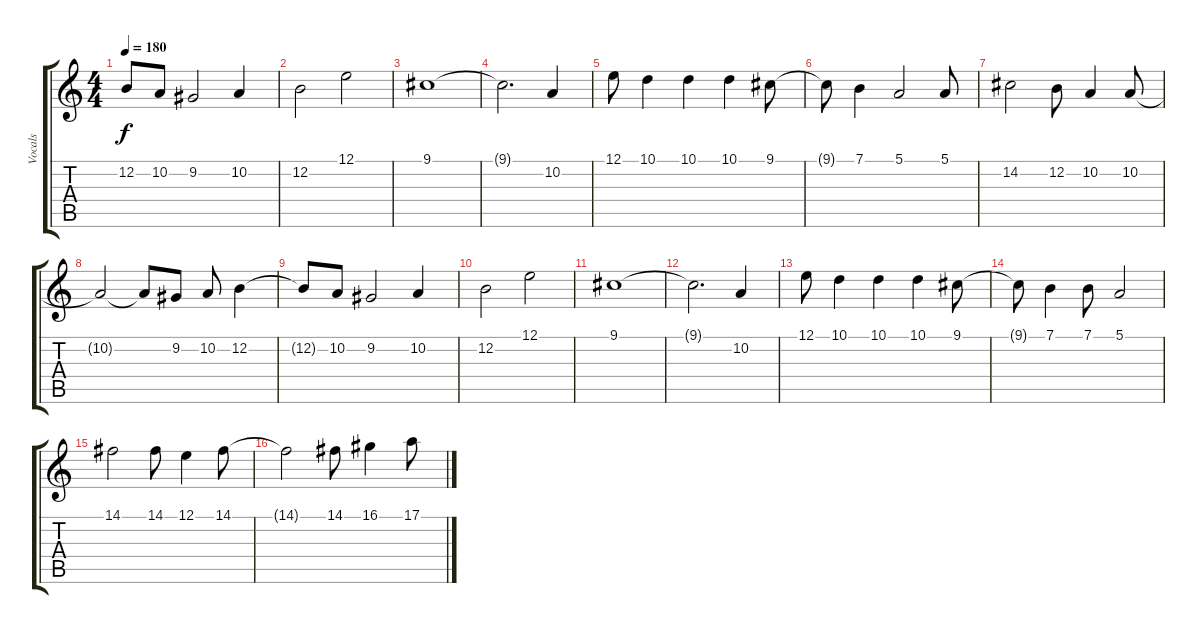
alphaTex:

\track ("Vocals" "Vocals") {mute instrument fx7echoes}
\staff {score tabs}
\tuning (E4 B3 G3 D3 A2 E2) {hide}
\ts (4 4)
\tempo 180
\clef g2
\ks c
12.2{t}.8{dy f} 10.2.8 9.2.2 10.2.4 |
12.2.2 12.1.2 |
9.1.1 |
9.1{t}.2{d} 10.2.4 |
12.1.8 10.1.4 10.1.4 10.1.4 9.1.8 |
9.1{t}.8 7.1.4 5.1.2 5.1.8 |
14.2.2 12.2.8 10.2.4 10.2.8 |
10.2{t}.2 10.2{t}.8 9.2.8 10.2.8 12.2.4 |
12.2{t}.8 10.2.8 9.2.2 10.2.4 |
12.2.2 12.1.2 |
9.1.1 |
9.1{t}.2{d} 10.2.4 |
12.1.8 10.1.4 10.1.4 10.1.4 9.1.8 |
9.1{t}.8 7.1.4 7.1.8 5.1.2 |
14.1.2 14.1.8 12.1.4 14.1.8 |
14.1{t}.2 14.1.8 16.1.4 17.1.8
